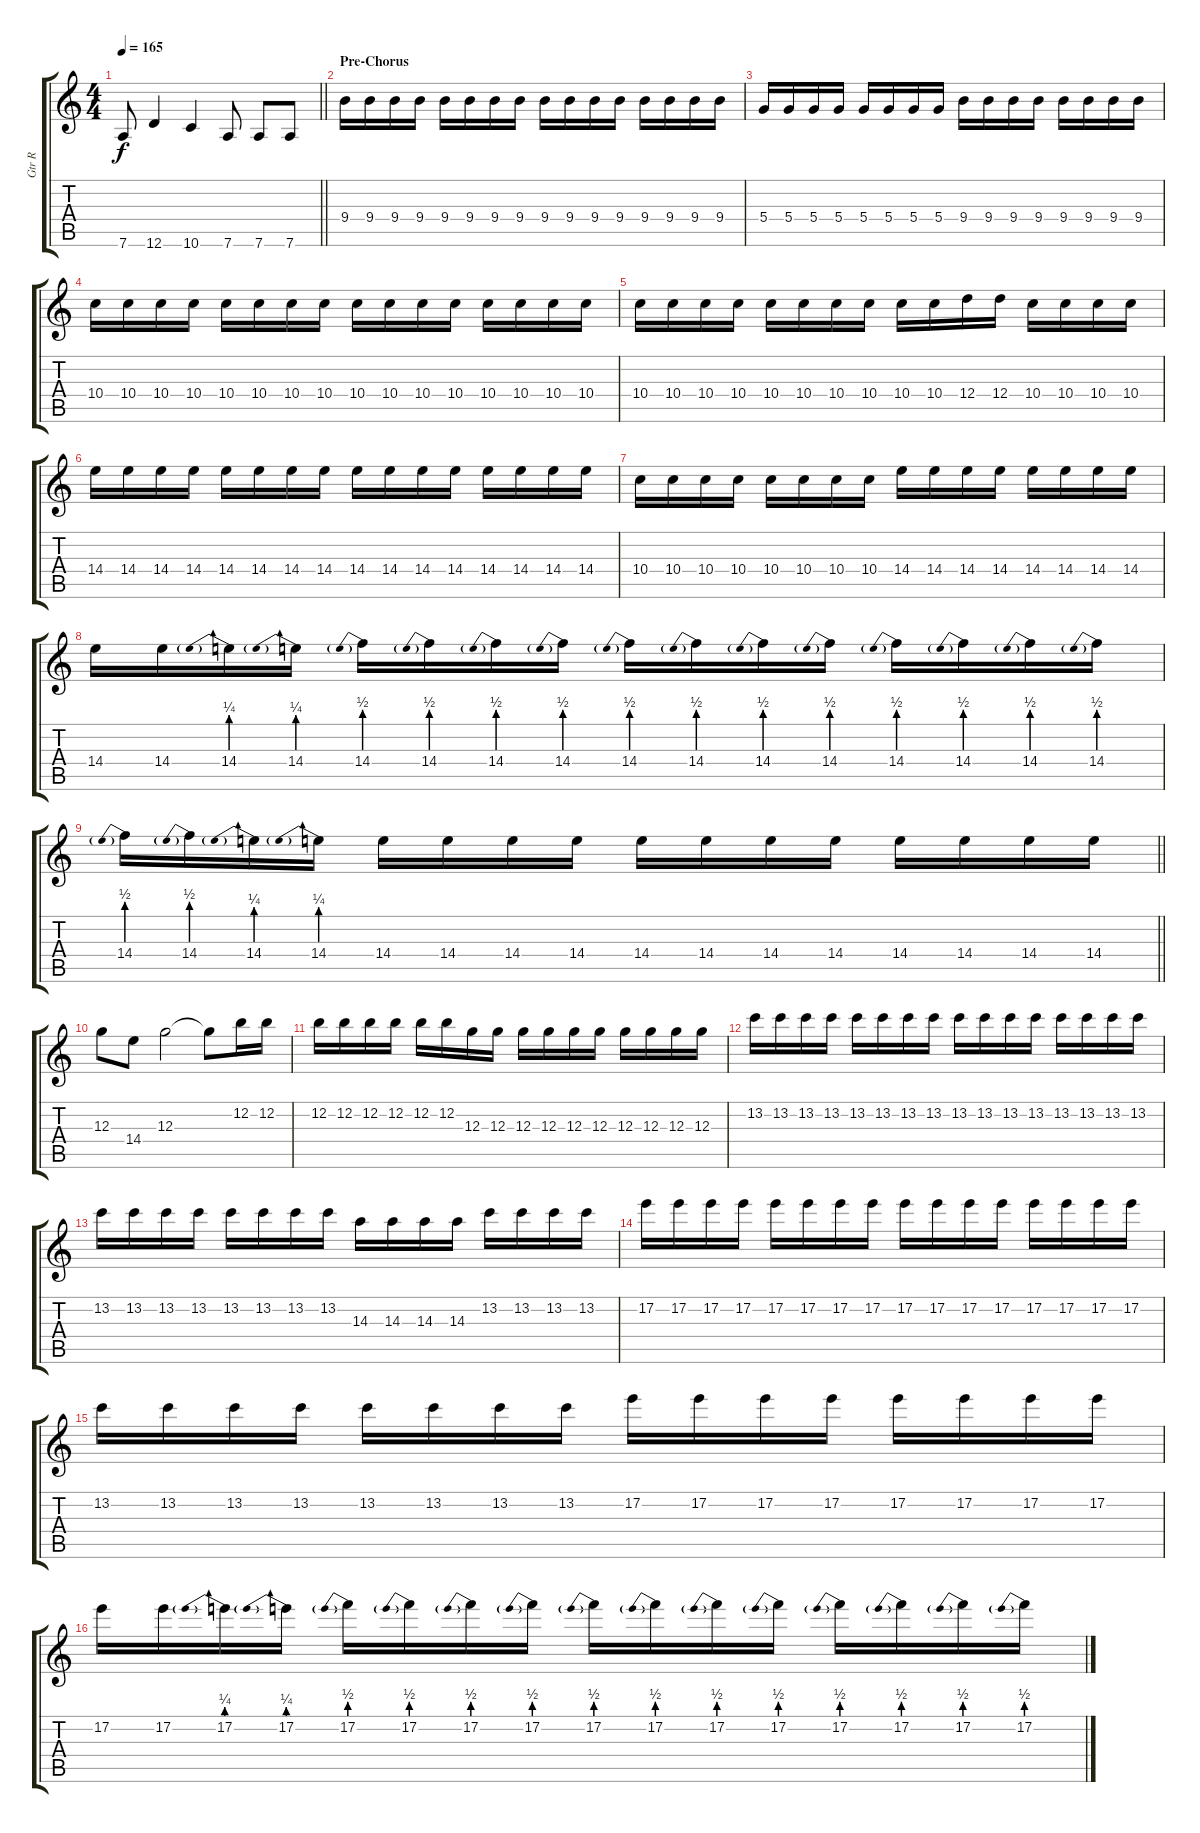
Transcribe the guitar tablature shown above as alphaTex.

\track ("Gtr R" "Gtr R") {instrument distortionguitar}
\staff {score tabs}
\tuning (E4 B3 G3 D3 A2 D2) {hide}
\ts (4 4)
\tempo 165
\clef g2
\barLineRight lightlight
\ks c
7.6.8{dy f} 12.6.4 10.6.4 7.6.8 7.6.8 7.6.8 |
\section ("" "Pre-Chorus")
9.4.16 9.4.16 9.4.16 9.4.16 9.4.16 9.4.16 9.4.16 9.4.16 9.4.16 9.4.16 9.4.16 9.4.16 9.4.16 9.4.16 9.4.16 9.4.16 |
5.4.16 5.4.16 5.4.16 5.4.16 5.4.16 5.4.16 5.4.16 5.4.16 9.4.16 9.4.16 9.4.16 9.4.16 9.4.16 9.4.16 9.4.16 9.4.16 |
10.4.16 10.4.16 10.4.16 10.4.16 10.4.16 10.4.16 10.4.16 10.4.16 10.4.16 10.4.16 10.4.16 10.4.16 10.4.16 10.4.16 10.4.16 10.4.16 |
10.4.16 10.4.16 10.4.16 10.4.16 10.4.16 10.4.16 10.4.16 10.4.16 10.4.16 10.4.16 12.4.16 12.4.16 10.4.16 10.4.16 10.4.16 10.4.16 |
14.4.16 14.4.16 14.4.16 14.4.16 14.4.16 14.4.16 14.4.16 14.4.16 14.4.16 14.4.16 14.4.16 14.4.16 14.4.16 14.4.16 14.4.16 14.4.16 |
10.4.16 10.4.16 10.4.16 10.4.16 10.4.16 10.4.16 10.4.16 10.4.16 14.4.16 14.4.16 14.4.16 14.4.16 14.4.16 14.4.16 14.4.16 14.4.16 |
14.4.16 14.4.16 14.4{be (prebend 0 1 60 1)}.16 14.4{be (prebend 0 1 60 1)}.16 14.4{be (prebend 0 2 60 2)}.16 14.4{be (prebend 0 2 60 2)}.16 14.4{be (prebend 0 2 60 2)}.16 14.4{be (prebend 0 2 60 2)}.16 14.4{be (prebend 0 2 60 2)}.16 14.4{be (prebend 0 2 60 2)}.16 14.4{be (prebend 0 2 60 2)}.16 14.4{be (prebend 0 2 60 2)}.16 14.4{be (prebend 0 2 60 2)}.16 14.4{be (prebend 0 2 60 2)}.16 14.4{be (prebend 0 2 60 2)}.16 14.4{be (prebend 0 2 60 2)}.16 |
\barLineRight lightlight
14.4{be (prebend 0 2 60 2)}.16 14.4{be (prebend 0 2 60 2)}.16 14.4{be (prebend 0 1 60 1)}.16 14.4{be (prebend 0 1 60 1)}.16 14.4.16 14.4.16 14.4.16 14.4.16 14.4.16 14.4.16 14.4.16 14.4.16 14.4.16 14.4.16 14.4.16 14.4.16 |
12.3.8 14.4.8 12.3.2 12.3{t}.8 12.2.16 12.2.16 |
12.2.16 12.2.16 12.2.16 12.2.16 12.2.16 12.2.16 12.3.16 12.3.16 12.3.16 12.3.16 12.3.16 12.3.16 12.3.16 12.3.16 12.3.16 12.3.16 |
13.2.16 13.2.16 13.2.16 13.2.16 13.2.16 13.2.16 13.2.16 13.2.16 13.2.16 13.2.16 13.2.16 13.2.16 13.2.16 13.2.16 13.2.16 13.2.16 |
13.2.16 13.2.16 13.2.16 13.2.16 13.2.16 13.2.16 13.2.16 13.2.16 14.3.16 14.3.16 14.3.16 14.3.16 13.2.16 13.2.16 13.2.16 13.2.16 |
17.2.16 17.2.16 17.2.16 17.2.16 17.2.16 17.2.16 17.2.16 17.2.16 17.2.16 17.2.16 17.2.16 17.2.16 17.2.16 17.2.16 17.2.16 17.2.16 |
13.2.16 13.2.16 13.2.16 13.2.16 13.2.16 13.2.16 13.2.16 13.2.16 17.2.16 17.2.16 17.2.16 17.2.16 17.2.16 17.2.16 17.2.16 17.2.16 |
17.2.16 17.2.16 17.2{be (prebend 0 1 60 1)}.16 17.2{be (prebend 0 1 60 1)}.16 17.2{be (prebend 0 2 60 2)}.16 17.2{be (prebend 0 2 60 2)}.16 17.2{be (prebend 0 2 60 2)}.16 17.2{be (prebend 0 2 60 2)}.16 17.2{be (prebend 0 2 60 2)}.16 17.2{be (prebend 0 2 60 2)}.16 17.2{be (prebend 0 2 60 2)}.16 17.2{be (prebend 0 2 60 2)}.16 17.2{be (prebend 0 2 60 2)}.16 17.2{be (prebend 0 2 60 2)}.16 17.2{be (prebend 0 2 60 2)}.16 17.2{be (prebend 0 2 60 2)}.16
